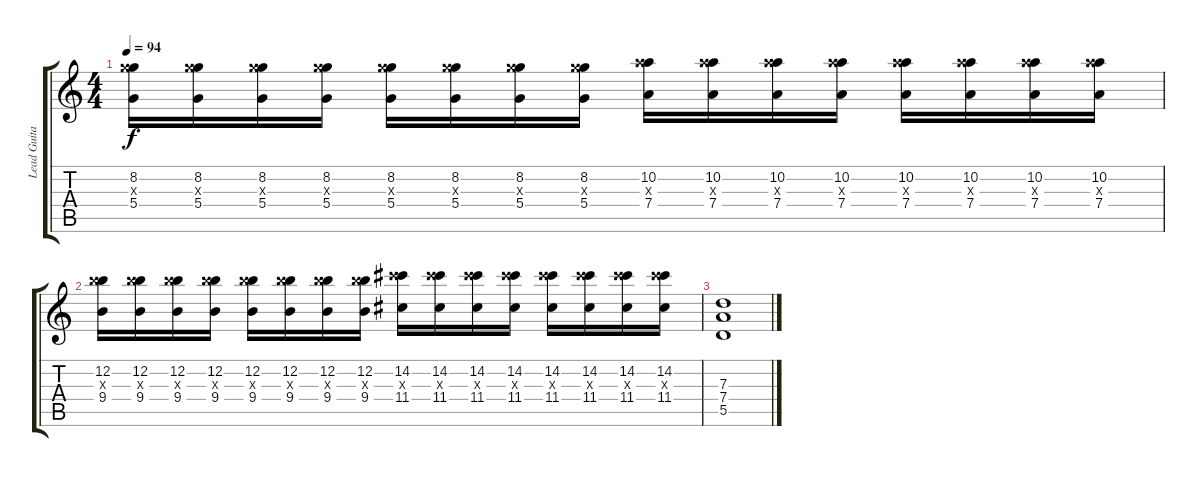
\track ("Lead Guitar" "Lead Guita") {instrument distortionguitar}
\staff {score tabs}
\tuning (E4 B3 G3 D3 A2 E2) {hide}
\ts (4 4)
\tempo 94
\clef g2
\ks c
(8.2 12.3{x} 5.4).16{dy f} (8.2 12.3{x} 5.4).16 (8.2 12.3{x} 5.4).16 (8.2 12.3{x} 5.4).16 (8.2 12.3{x} 5.4).16 (8.2 12.3{x} 5.4).16 (8.2 12.3{x} 5.4).16 (8.2 12.3{x} 5.4).16 (10.2 14.3{x} 7.4).16 (10.2 14.3{x} 7.4).16 (10.2 14.3{x} 7.4).16 (10.2 14.3{x} 7.4).16 (10.2 14.3{x} 7.4).16 (10.2 14.3{x} 7.4).16 (10.2 14.3{x} 7.4).16 (10.2 14.3{x} 7.4).16 |
(12.2 16.3{x} 9.4).16 (12.2 16.3{x} 9.4).16 (12.2 16.3{x} 9.4).16 (12.2 16.3{x} 9.4).16 (12.2 16.3{x} 9.4).16 (12.2 16.3{x} 9.4).16 (12.2 16.3{x} 9.4).16 (12.2 16.3{x} 9.4).16 (14.2 18.3{x} 11.4).16 (14.2 18.3{x} 11.4).16 (14.2 18.3{x} 11.4).16 (14.2 18.3{x} 11.4).16 (14.2 18.3{x} 11.4).16 (14.2 18.3{x} 11.4).16 (14.2 18.3{x} 11.4).16 (14.2 18.3{x} 11.4).16 |
(7.3 7.4 5.5).1
